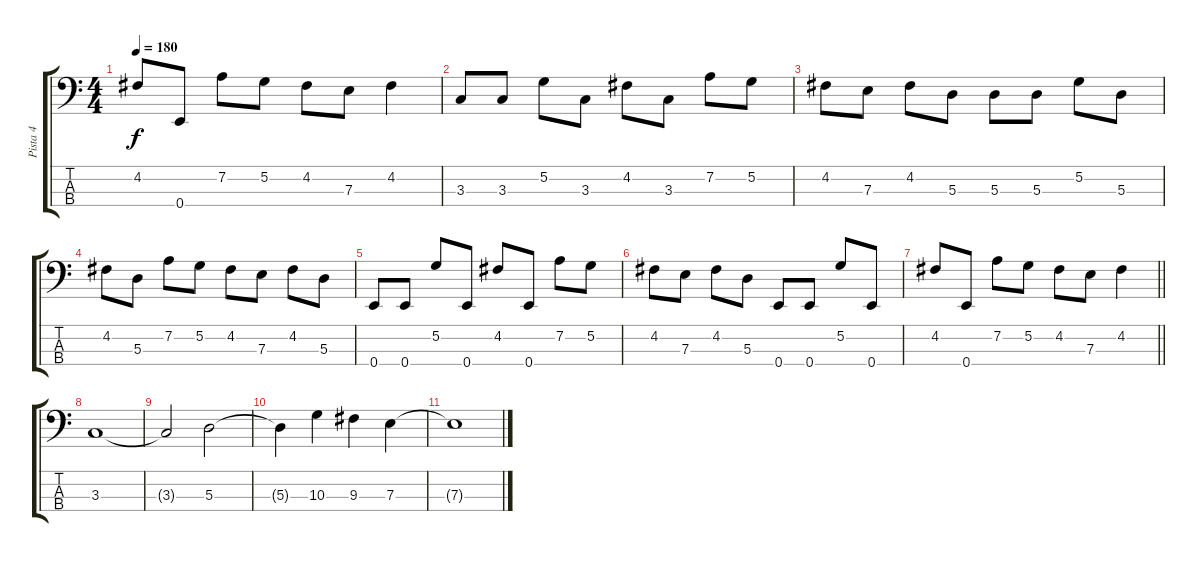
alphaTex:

\track ("Pista 4" "Pista 4") {instrument electricbassfinger}
\staff {score tabs}
\tuning (G2 D2 A1 E1) {hide}
\ts (4 4)
\tempo 180
\clef f4
\ks c
4.2.8{dy f} 0.4.8 7.2.8 5.2.8 4.2.8 7.3.8 4.2.4 |
3.3.8 3.3.8 5.2.8 3.3.8 4.2.8 3.3.8 7.2.8 5.2.8 |
4.2.8 7.3.8 4.2.8 5.3.8 5.3.8 5.3.8 5.2.8 5.3.8 |
4.2.8 5.3.8 7.2.8 5.2.8 4.2.8 7.3.8 4.2.8 5.3.8 |
0.4.8 0.4.8 5.2.8 0.4.8 4.2.8 0.4.8 7.2.8 5.2.8 |
4.2.8 7.3.8 4.2.8 5.3.8 0.4.8 0.4.8 5.2.8 0.4.8 |
\barLineRight lightlight
4.2.8 0.4.8 7.2.8 5.2.8 4.2.8 7.3.8 4.2.4 |
\section ("" "")
3.3.1 |
3.3{t}.2 5.3.2 |
5.3{t}.4 10.3.4 9.3.4 7.3.4 |
7.3{t}.1
